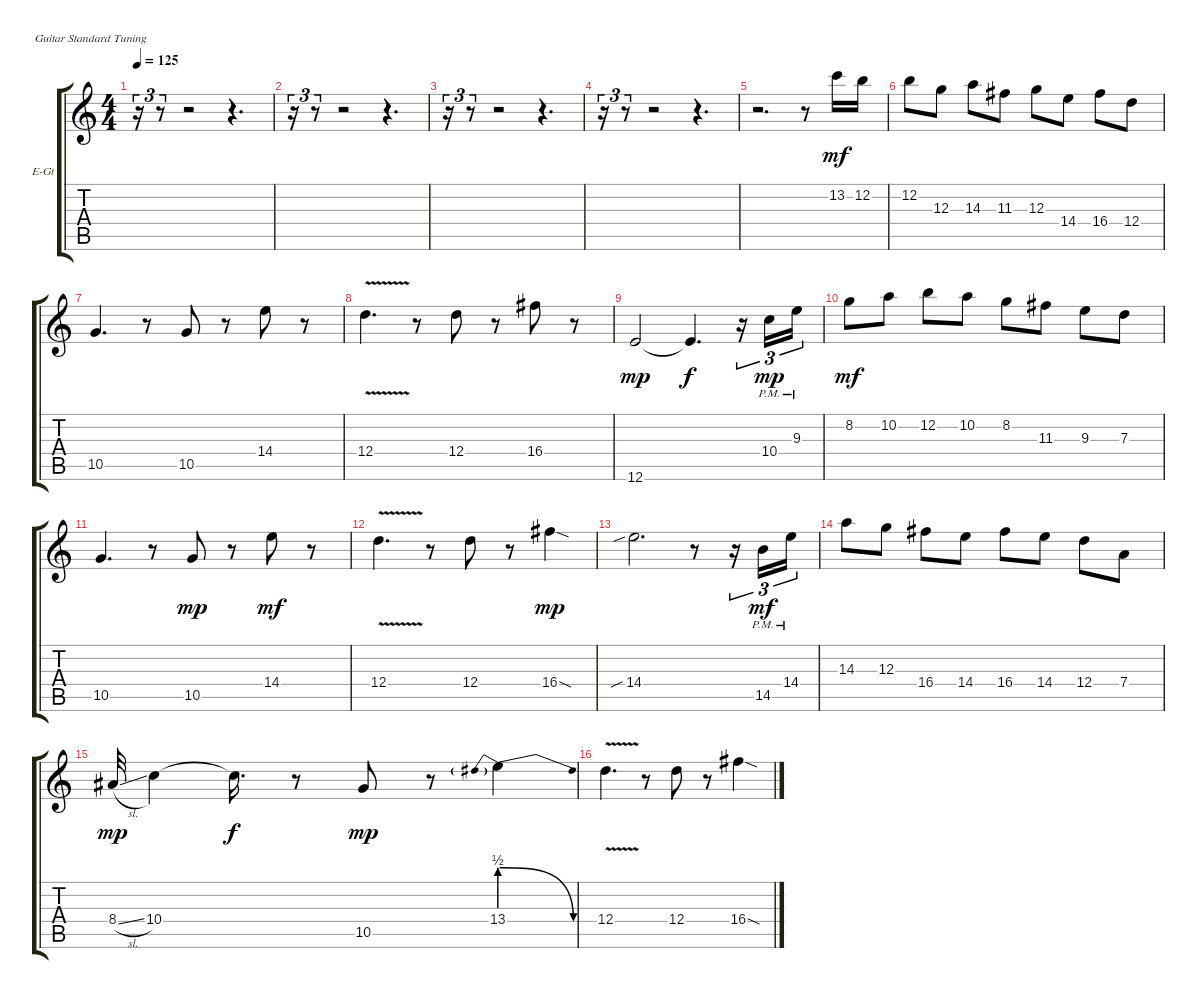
\bracketExtendMode groupsimilarinstruments
\firstSystemTrackNameOrientation horizontal
\otherSystemsTrackNameOrientation horizontal
\track ("Гитара 2" "E-Gt") {instrument overdrivenguitar}
\staff {score tabs}
\tuning (E4 B3 G3 D3 A2 E2)
\ts (4 4)
\tempo 125
\clef g2
\ks c
r.16{tu (3 2) dy f} r.8{tu (3 2)} r.2 r.4{d} |
r.16{tu (3 2)} r.8{tu (3 2)} r.2 r.4{d} |
r.16{tu (3 2)} r.8{tu (3 2)} r.2 r.4{d} |
r.16{tu (3 2)} r.8{tu (3 2)} r.2 r.4{d} |
r.2{d} r.8 13.2.16{dy mf} 12.2.16 |
12.2.8 12.3.8 14.3.8 11.3.8 12.3.8 14.4.8 16.4.8 12.4.8 |
10.5.4{d} r.8 10.5.8 r.8 14.4.8 r.8 |
12.4{v}.4{d} r.8 12.4.8 r.8 16.4.8 r.8 |
12.6.2{dy mp} 12.6{t}.4{d dy f} r.16{tu (3 2)} 10.4{pm}.16{tu (3 2) dy mp} 9.3{pm}.16{tu (3 2)} |
8.2.8{dy mf} 10.2.8 12.2.8 10.2.8 8.2.8 11.3.8 9.3.8 7.3.8 |
10.5.4{d} r.8 10.5.8{dy mp} r.8 14.4.8{dy mf} r.8 |
12.4{v}.4{d} r.8 12.4.8 r.8 16.4{sod}.4{dy mp} |
14.4{sib}.2{d} r.8 r.16{tu (3 2)} 14.5{pm}.16{tu (3 2) dy mf} 14.4{pm}.16{tu (3 2)} |
14.3.8 12.3.8 16.4.8 14.4.8 16.4.8 14.4.8 12.4.8 7.4.8 |
8.4{sl}.32{dy mp} 10.4.4 10.4{t}.16{d dy f} r.8 10.5.8{dy mp} r.8 13.4{be (prebendrelease 0 2 60 0)}.4 |
12.4{v}.4{d} r.8 12.4.8 r.8 16.4{sod}.4
